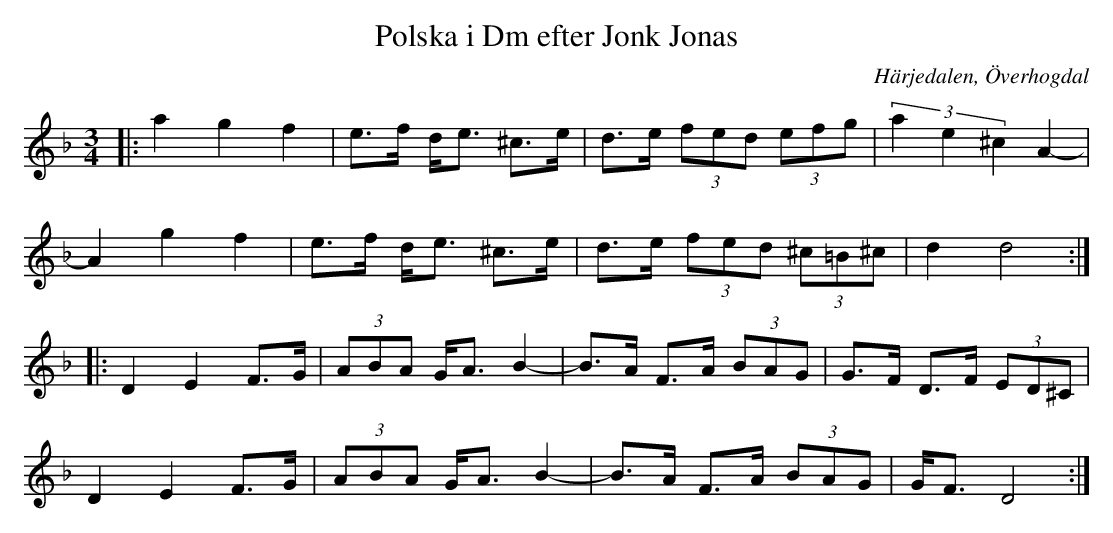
X:1
T:Polska i Dm efter Jonk Jonas
O:Härjedalen, Överhogdal
M:3/4
L:1/8
K:Dm
|:a2 g2 f2 | e>f d<e ^c>e | d>e (3fed (3efg | (3a2e2^c2 A2- |
A2 g2 f2 | e>f d<e ^c>e | d>e (3fed (3^c=B^c | d2 d4 :|
|: D2 E2 F>G | (3ABA G<A B2- | B>A F>A (3BAG | G>F D>F (3ED^C |
D2 E2 F>G | (3ABA G<A B2- | B>A F>A (3BAG | G<F D4 :|
